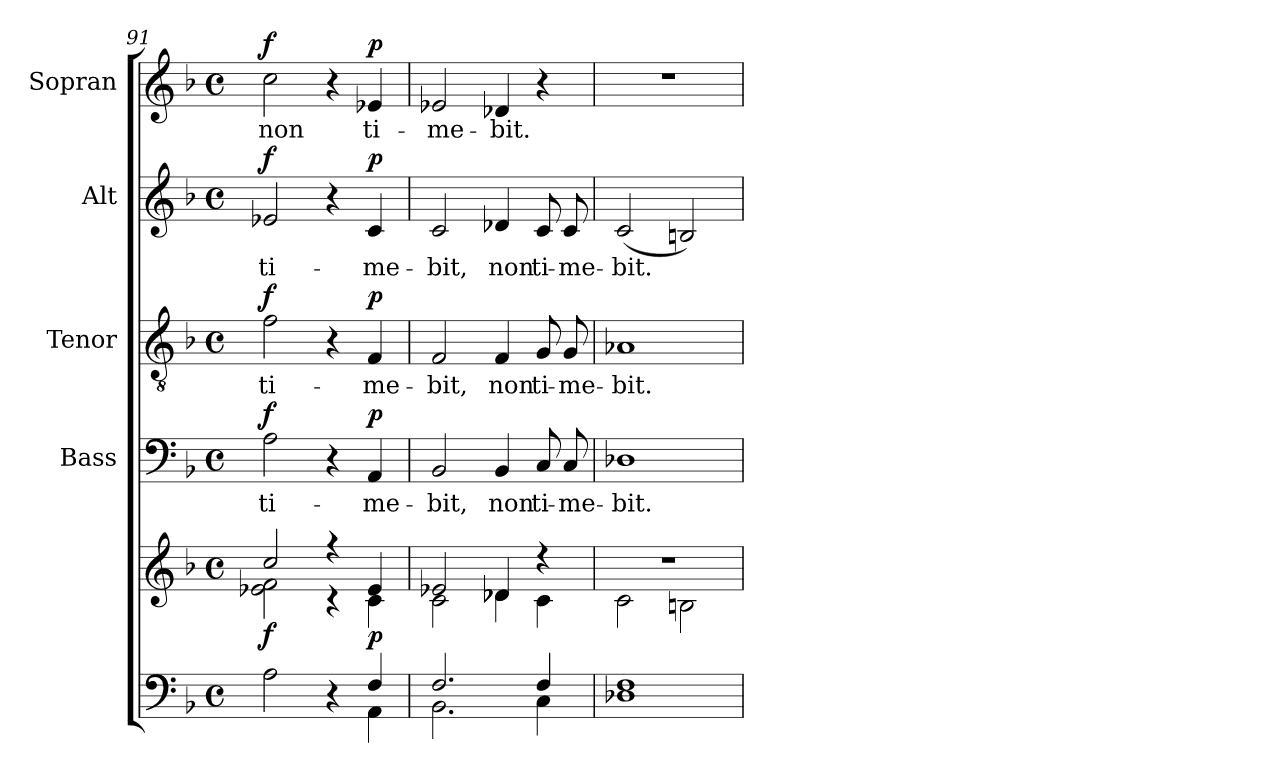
**kern	**kern	**dynam	**kern	**text	**dynam	**kern	**text	**dynam	**kern	**text	**dynam	**kern	**text	**dynam
*part5	*part5	*part5	*part4	*part4	*part4	*part3	*part3	*part3	*part2	*part2	*part2	*part1	*part1	*part1
*staff6	*staff5	*staff5/6	*staff4	*staff4	*staff4	*staff3	*staff3	*staff3	*staff2	*staff2	*staff2	*staff1	*staff1	*staff1
*	*	*	*I"Bass	*	*	*I"Tenor	*	*	*I"Alt	*	*	*I"Sopran	*	*
*	*	*	*I'B.	*	*	*I'T.	*	*	*I'A.	*	*	*I'S.	*	*
*clefF4	*clefG2	*	*clefF4	*	*	*clefGv2	*	*	*clefG2	*	*	*clefG2	*	*
*k[b-]	*k[b-]	*	*k[b-]	*	*	*k[b-]	*	*	*k[b-]	*	*	*k[b-]	*	*
*F:	*F:	*	*F:	*	*	*F:	*	*	*F:	*	*	*F:	*	*
*M4/4	*M4/4	*	*M4/4	*	*	*M4/4	*	*	*M4/4	*	*	*M4/4	*	*
*met(c)	*met(c)	*	*met(c)	*	*	*met(c)	*	*	*met(c)	*	*	*met(c)	*	*
=91	=91	=91	=91	=91	=91	=91	=91	=91	=91	=91	=91	=91	=91	=91
*^	*^	*	*	*	*	*	*	*	*	*	*	*	*	*
!	!	!	!	!LO:DY:b	!	!LO:LY:b	!LO:DY:a	!	!LO:LY:b	!LO:DY:a	!	!LO:LY:b	!LO:DY:a	!	!LO:LY:b	!LO:DY:a
2A\	2.ryy	2cc/	2e-X\ 2f\	f	2A\	ti-	f	2f\	ti-	f	2e-X/	ti-	f	2cc\	non	f
4r	.	4r	4r	.	4r	.	.	4r	.	.	4r	.	.	4r	.	.
!	!	!	!	!LO:DY:b	!	!LO:LY:b	!LO:DY:a	!	!LO:LY:b	!LO:DY:a	!	!LO:LY:b	!LO:DY:a	!	!LO:LY:b	!LO:DY:a
4F/	4AA\	4e-/	4c\	p	4AA/	-me-	p	4F/	-me-	p	4c/	-me-	p	4e-X/	ti-	p
=92	=92	=92	=92	=92	=92	=92	=92	=92	=92	=92	=92	=92	=92	=92	=92	=92
!	!	!	!	!	!	!LO:LY:b	!	!	!LO:LY:b	!	!	!LO:LY:b	!	!	!LO:LY:b	!
2.F/	2.BB-\	2e-X/	2c\	.	2BB-/	-bit,	.	2F/	-bit,	.	2c/	-bit,	.	2e-X/	-me-	.
!	!	!	!	!	!	!LO:LY:b	!	!	!LO:LY:b	!	!	!LO:LY:b	!	!	!LO:LY:b	!
.	.	4d-X/	4d-\	.	4BB-/	non	.	4F/	non	.	4d-X/	non	.	4d-X/	-bit.	.
!	!	!	!	!	!	!LO:LY:b	!	!	!LO:LY:b	!	!	!LO:LY:b	!	!	!	!
4F/	4C\	4r	4c\	.	8C/	ti-	.	8G/	ti-	.	8c/	ti-	.	4r	.	.
!	!	!	!	!	!	!LO:LY:b	!	!	!LO:LY:b	!	!	!LO:LY:b	!	!	!	!
.	.	.	.	.	8C/	-me-	.	8G/	-me-	.	8c/	-me-	.	.	.	.
=93	=93	=93	=93	=93	=93	=93	=93	=93	=93	=93	=93	=93	=93	=93	=93	=93
!	!	!	!	!	!	!LO:LY:b	!	!	!LO:LY:b	!	!	!LO:LY:b	!	!	!	!
1F	1D-X	1r	2c\	.	1D-X	-bit.	.	1A-X	-bit.	.	(<2c/	-bit.	.	1r	.	.
.	.	.	2Bn\	.	.	.	.	.	.	.	2Bn/)	.	.	.	.	.
*v	*v	*	*	*	*	*	*	*	*	*	*	*	*	*	*	*
*	*v	*v	*	*	*	*	*	*	*	*	*	*	*	*	*
=	=	=	=	=	=	=	=	=	=	=	=	=	=	=
*-	*-	*-	*-	*-	*-	*-	*-	*-	*-	*-	*-	*-	*-	*-
